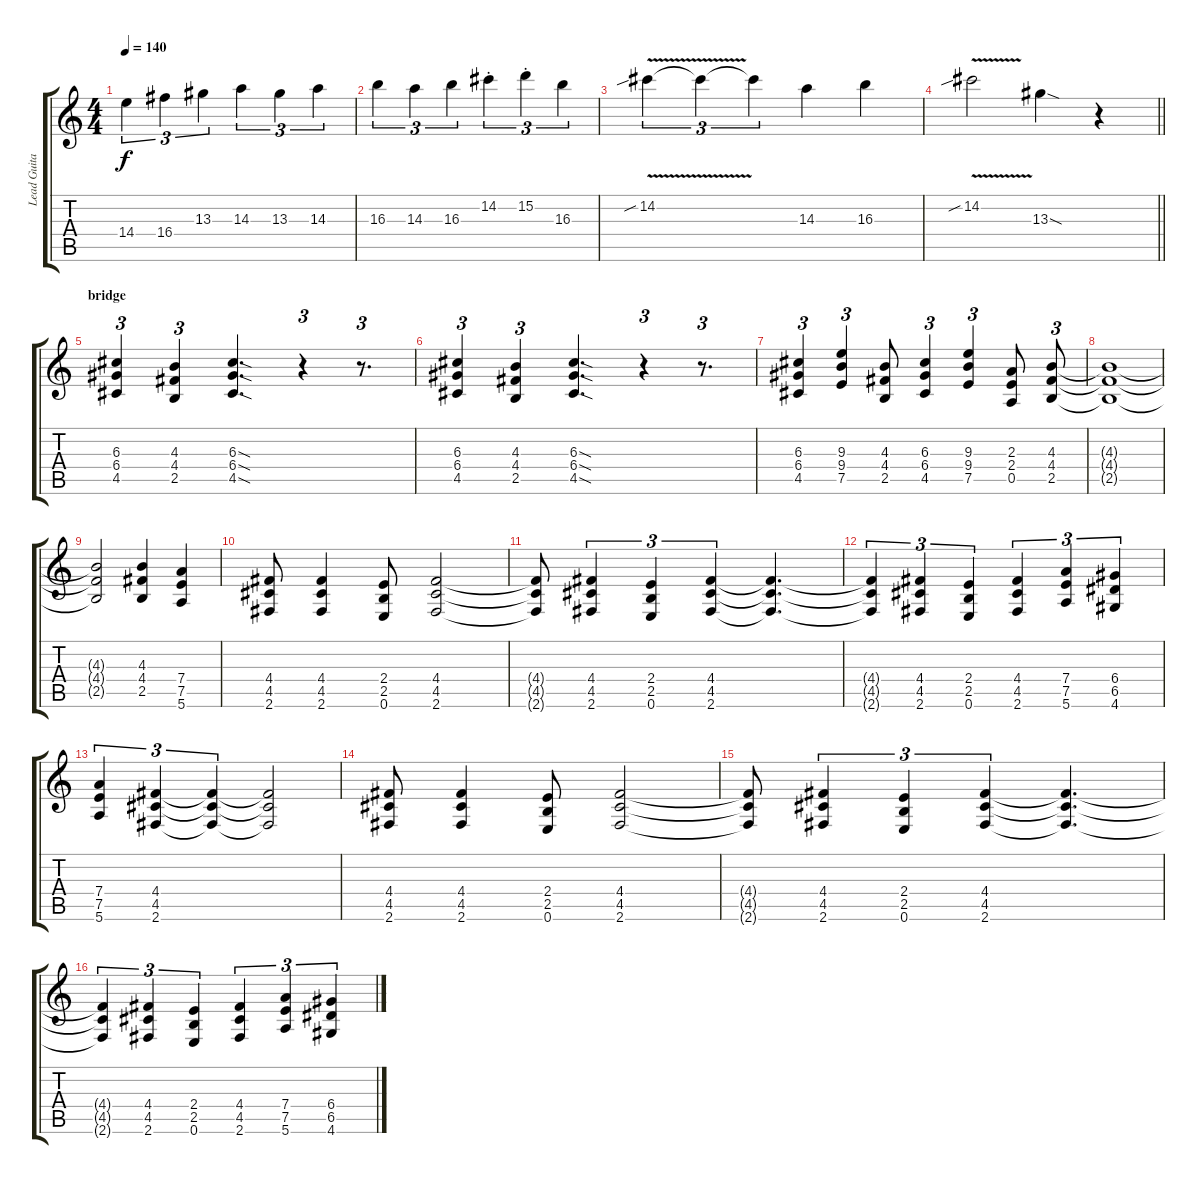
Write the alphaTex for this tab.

\track ("Lead Guitar" "Lead Guita") {instrument overdrivenguitar}
\staff {score tabs}
\tuning (E4 B3 G3 D3 A2 E2) {hide}
\ts (4 4)
\tempo 140
\clef g2
\ks c
14.4.4{tu (3 2) dy f} 16.4.4{tu (3 2)} 13.3.4{tu (3 2)} 14.3.4{tu (3 2)} 13.3.4{tu (3 2)} 14.3.4{tu (3 2)} |
16.3.4{tu (3 2)} 14.3.4{tu (3 2)} 16.3.4{tu (3 2)} 14.2{st}.4{tu (3 2)} 15.2{st}.4{tu (3 2)} 16.3.4{tu (3 2)} |
14.2{v sib}.4{tu (3 2)} 14.2{t}.4{tu (3 2)} 14.2{t}.4{tu (3 2)} 14.3.4 16.3.4 |
\barLineRight lightlight
14.2{v sib}.2 13.3{sod}.4 r.4 |
\section ("" "bridge")
(6.3 6.4 4.5).4{tu (3 2) volume 12} (4.3 4.4 2.5).4{tu (3 2)} (6.3{sod} 6.4{sod} 4.5{sod}).4{d} r.4{tu (3 2)} r.8{d tu (3 2)} |
(6.3 6.4 4.5).4{tu (3 2)} (4.3 4.4 2.5).4{tu (3 2)} (6.3{sod} 6.4{sod} 4.5{sod}).4{d} r.4{tu (3 2)} r.8{d tu (3 2)} |
(6.3 6.4 4.5).4{tu (3 2)} (9.3 9.4 7.5).4{tu (3 2)} (4.3 4.4 2.5).8 (6.3 6.4 4.5).4{tu (3 2)} (9.3 9.4 7.5).4{tu (3 2)} (2.3 2.4 0.5).8 (4.3 4.4 2.5).8{tu (3 2)} |
(4.3{t} 4.4{t} 2.5{t}).1 |
(4.3{t} 4.4{t} 2.5{t}).2 (4.3 4.4 2.5).4 (7.4 7.5 5.6).4 |
(4.4 4.5 2.6).8 (4.4 4.5 2.6).4 (2.4 2.5 0.6).8 (4.4 4.5 2.6).2 |
(4.4{t} 4.5{t} 2.6{t}).8 (4.4 4.5 2.6).4{tu (3 2)} (2.4 2.5 0.6).4{tu (3 2)} (4.4 4.5 2.6).4{tu (3 2)} (4.4{t} 4.5{t} 2.6{t}).4{d} |
(4.4{t} 4.5{t} 2.6{t}).4{tu (3 2)} (4.4 4.5 2.6).4{tu (3 2)} (2.4 2.5 0.6).4{tu (3 2)} (4.4 4.5 2.6).4{tu (3 2)} (7.4 7.5 5.6).4{tu (3 2)} (6.4 6.5 4.6).4{tu (3 2)} |
(7.4 7.5 5.6).4{tu (3 2)} (4.4 4.5 2.6).4{tu (3 2)} (4.4{t} 4.5{t} 2.6{t}).4{tu (3 2)} (4.4{t} 4.5{t} 2.6{t}).2 |
(4.4 4.5 2.6).8 (4.4 4.5 2.6).4 (2.4 2.5 0.6).8 (4.4 4.5 2.6).2 |
(4.4{t} 4.5{t} 2.6{t}).8 (4.4 4.5 2.6).4{tu (3 2)} (2.4 2.5 0.6).4{tu (3 2)} (4.4 4.5 2.6).4{tu (3 2)} (4.4{t} 4.5{t} 2.6{t}).4{d} |
(4.4{t} 4.5{t} 2.6{t}).4{tu (3 2)} (4.4 4.5 2.6).4{tu (3 2)} (2.4 2.5 0.6).4{tu (3 2)} (4.4 4.5 2.6).4{tu (3 2)} (7.4 7.5 5.6).4{tu (3 2)} (6.4 6.5 4.6).4{tu (3 2)}
